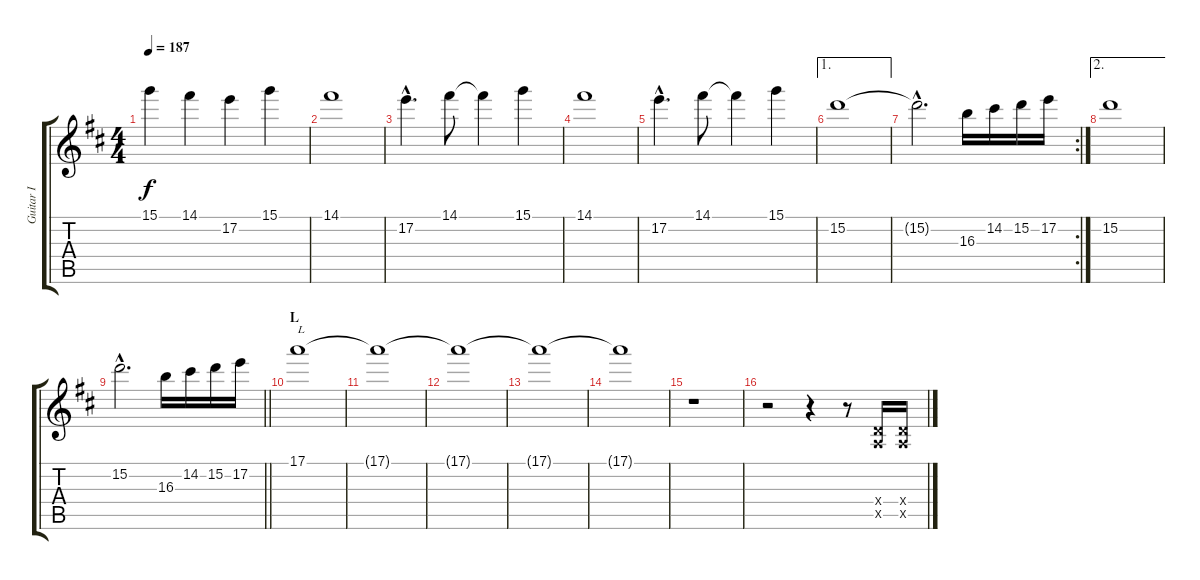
\track ("Guitar I" "Guitar I") {instrument overdrivenguitar}
\staff {score tabs}
\tuning (E4 B3 G3 D3 A2 E2) {hide}
\ts (4 4)
\tempo 187
\clef g2
\ks d
15.1.4{dy f} 14.1.4 17.2.4 15.1.4 |
14.1.1 |
17.2{hac}.4{d} 14.1.8 14.1{t}.4 15.1.4 |
14.1.1 |
17.2{hac}.4{d} 14.1.8 14.1{t}.4 15.1.4 |
\ae 1
15.2.1 |
\rc 2
15.2{hac t}.2{d} 16.3.16 14.2.16 15.2.16 17.2.16 |
\ae 2
15.2.1 |
\barLineRight lightlight
15.2{hac}.2{d} 16.3.16 14.2.16 15.2.16 17.2.16 |
\section ("" "L")
17.1.1{txt "L"} |
17.1{t}.1 |
17.1{t}.1 |
17.1{t}.1 |
17.1{t}.1 |
r.1 |
r.2 r.4 r.8 (0.4{x} 0.5{x}).16 (0.4{x} 0.5{x}).16
